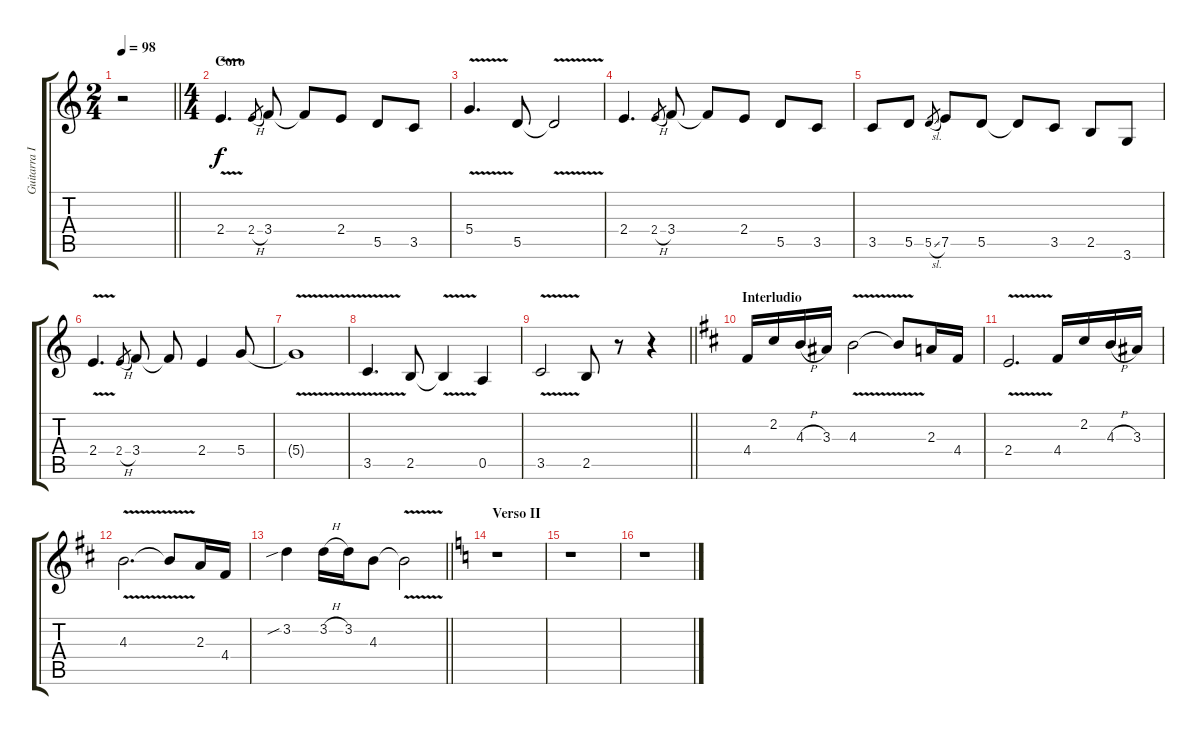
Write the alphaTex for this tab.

\track ("Guitarra III" "Guitarra I") {instrument distortionguitar}
\staff {score tabs}
\tuning (E4 B3 G3 D3 A2 E2) {hide}
\ts (2 4)
\tempo 98
\clef g2
\barLineRight lightlight
\ks aminor
r.2{dy f} |
\ts (4 4)
\section ("" "Coro")
2.4{v}.4{d} 2.4{h}.8{gr} 3.4.8 3.4{t}.8 2.4.8 5.5.8 3.5.8 |
5.4{v}.4{d} 5.5.8 5.5{v t}.2 |
2.4.4{d} 2.4{h}.8{gr} 3.4.8 3.4{t}.8 2.4.8 5.5.8 3.5.8 |
3.5.8 5.5.8 5.5{sl}.8{gr} 7.5.8 5.5.8 5.5{t}.8 3.5.8 2.5.8 3.6.8 |
2.4{v}.4{d} 2.4{h}.8{gr} 3.4.8 3.4{t}.8 2.4.4 5.4.8 |
5.4{v t}.1 |
3.5{v}.4{d} 2.5.8 2.5{v t}.4 0.5.4 |
\barLineRight lightlight
3.5{v}.2 2.5.8 r.8 r.4 |
\section ("" "Interludio")
\ks bminor
4.4.16 2.2.16 4.3{h}.16 3.3.16 4.3{v}.2 4.3{t}.8 2.3.16 4.4.16 |
2.4{v}.2{d} 4.4.16 2.2.16 4.3{h}.16 3.3.16 |
4.3{v}.2{d} 4.3{t}.8 2.3.16 4.4.16 |
\barLineRight lightlight
3.2{sib}.4 3.2{h}.16 3.2.16 4.3.8 4.3{v t}.2 |
\section ("" "Verso II")
\ks aminor
r.1 |
r.1 |
r.1
